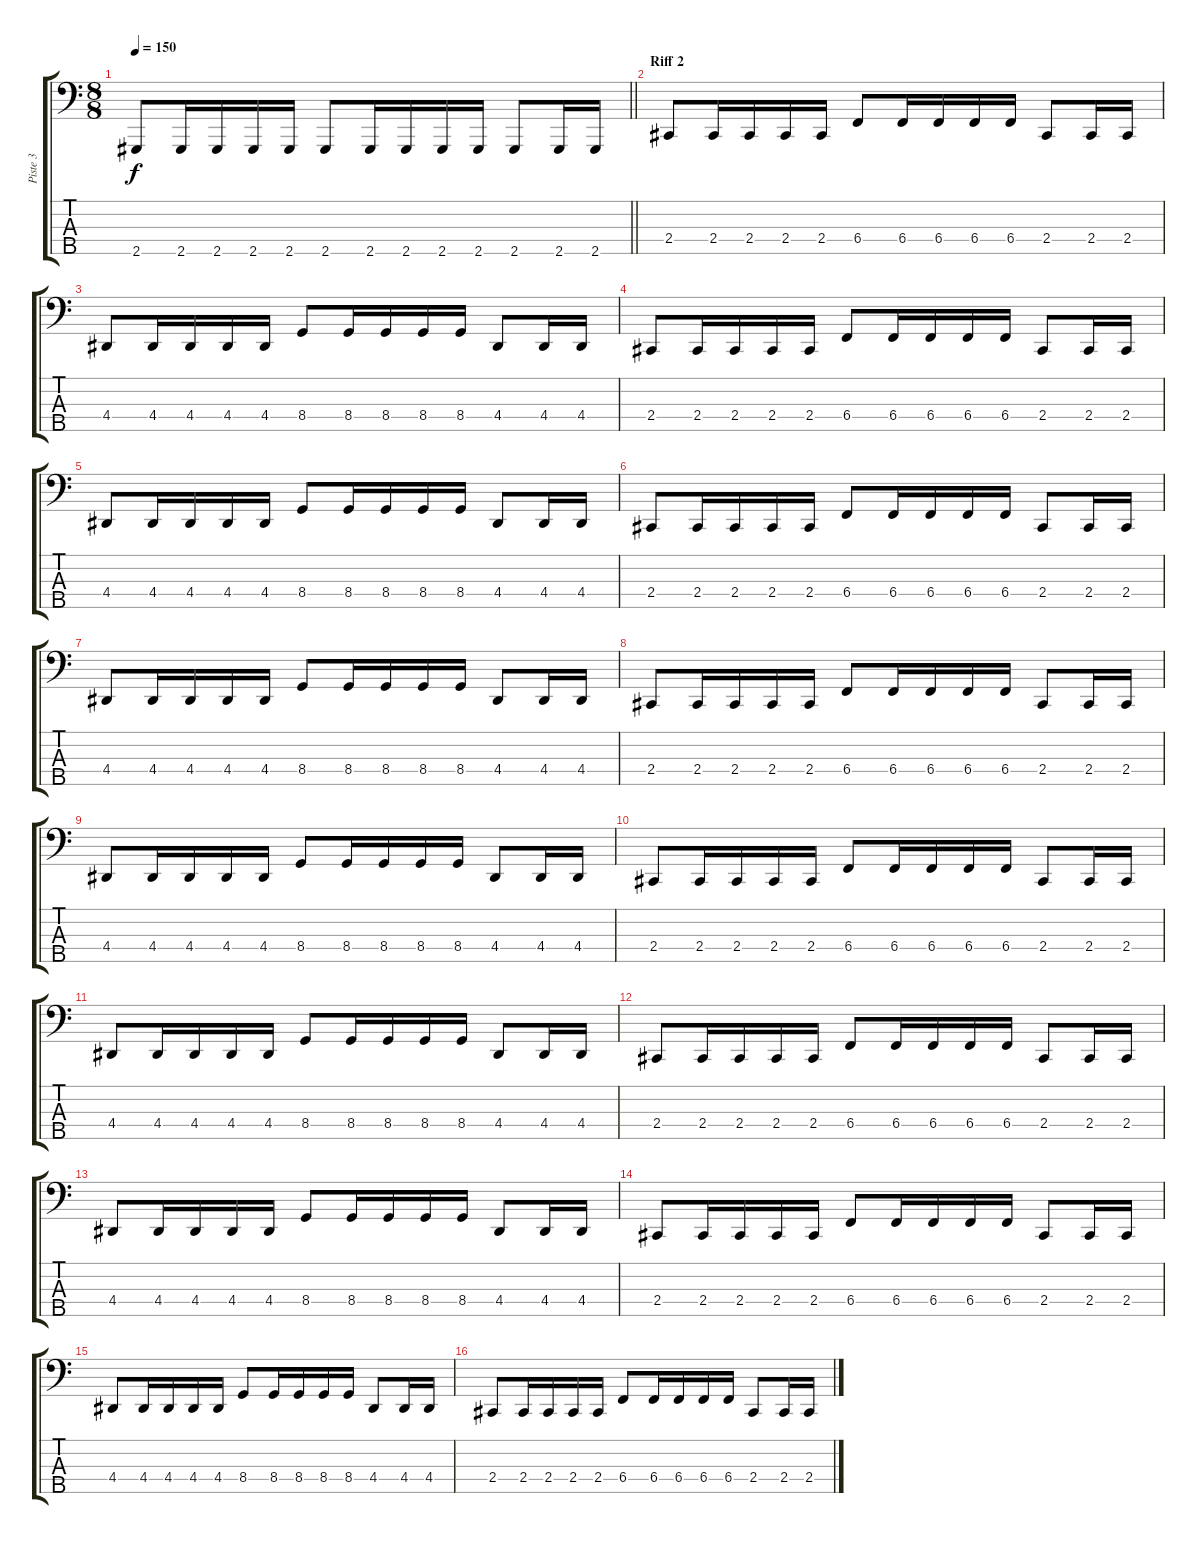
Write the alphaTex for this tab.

\track ("Piste 3" "Piste 3") {instrument electricbasspick}
\staff {score tabs}
\tuning (D2 A1 E1 B0 Gb0) {hide}
\ts (8 8)
\tempo 150
\clef f4
\barLineRight lightlight
\ks c
2.5.8{dy f} 2.5.16 2.5.16 2.5.16 2.5.16 2.5.8 2.5.16 2.5.16 2.5.16 2.5.16 2.5.8 2.5.16 2.5.16 |
\section ("" "Riff 2")
2.4.8 2.4.16 2.4.16 2.4.16 2.4.16 6.4.8 6.4.16 6.4.16 6.4.16 6.4.16 2.4.8 2.4.16 2.4.16 |
4.4.8 4.4.16 4.4.16 4.4.16 4.4.16 8.4.8 8.4.16 8.4.16 8.4.16 8.4.16 4.4.8 4.4.16 4.4.16 |
2.4.8 2.4.16 2.4.16 2.4.16 2.4.16 6.4.8 6.4.16 6.4.16 6.4.16 6.4.16 2.4.8 2.4.16 2.4.16 |
4.4.8 4.4.16 4.4.16 4.4.16 4.4.16 8.4.8 8.4.16 8.4.16 8.4.16 8.4.16 4.4.8 4.4.16 4.4.16 |
2.4.8 2.4.16 2.4.16 2.4.16 2.4.16 6.4.8 6.4.16 6.4.16 6.4.16 6.4.16 2.4.8 2.4.16 2.4.16 |
4.4.8 4.4.16 4.4.16 4.4.16 4.4.16 8.4.8 8.4.16 8.4.16 8.4.16 8.4.16 4.4.8 4.4.16 4.4.16 |
2.4.8 2.4.16 2.4.16 2.4.16 2.4.16 6.4.8 6.4.16 6.4.16 6.4.16 6.4.16 2.4.8 2.4.16 2.4.16 |
4.4.8 4.4.16 4.4.16 4.4.16 4.4.16 8.4.8 8.4.16 8.4.16 8.4.16 8.4.16 4.4.8 4.4.16 4.4.16 |
2.4.8 2.4.16 2.4.16 2.4.16 2.4.16 6.4.8 6.4.16 6.4.16 6.4.16 6.4.16 2.4.8 2.4.16 2.4.16 |
4.4.8 4.4.16 4.4.16 4.4.16 4.4.16 8.4.8 8.4.16 8.4.16 8.4.16 8.4.16 4.4.8 4.4.16 4.4.16 |
2.4.8 2.4.16 2.4.16 2.4.16 2.4.16 6.4.8 6.4.16 6.4.16 6.4.16 6.4.16 2.4.8 2.4.16 2.4.16 |
4.4.8 4.4.16 4.4.16 4.4.16 4.4.16 8.4.8 8.4.16 8.4.16 8.4.16 8.4.16 4.4.8 4.4.16 4.4.16 |
2.4.8 2.4.16 2.4.16 2.4.16 2.4.16 6.4.8 6.4.16 6.4.16 6.4.16 6.4.16 2.4.8 2.4.16 2.4.16 |
4.4.8 4.4.16 4.4.16 4.4.16 4.4.16 8.4.8 8.4.16 8.4.16 8.4.16 8.4.16 4.4.8 4.4.16 4.4.16 |
2.4.8 2.4.16 2.4.16 2.4.16 2.4.16 6.4.8 6.4.16 6.4.16 6.4.16 6.4.16 2.4.8 2.4.16 2.4.16
